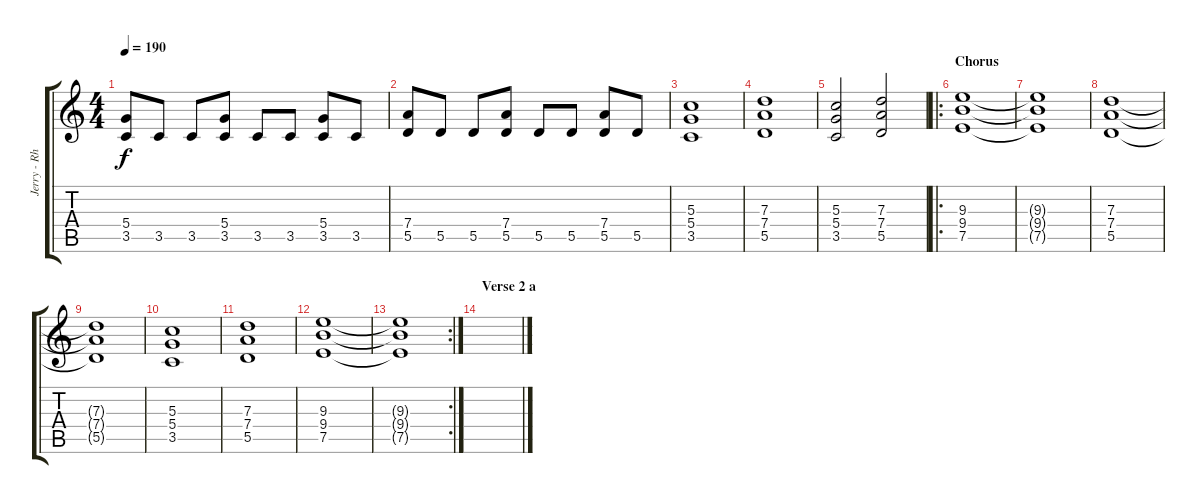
\track ("Jerry - Rhythm" "Jerry - Rh") {instrument distortionguitar}
\staff {score tabs}
\tuning (E4 B3 G3 D3 A2 E2) {hide}
\ts (4 4)
\tempo 190
\clef g2
\ks c
(5.4 3.5).8{dy f} 3.5.8 3.5.8 (5.4 3.5).8 3.5.8 3.5.8 (5.4 3.5).8 3.5.8 |
(7.4 5.5).8 5.5.8 5.5.8 (7.4 5.5).8 5.5.8 5.5.8 (7.4 5.5).8 5.5.8 |
(5.3 5.4 3.5).1 |
(7.3 7.4 5.5).1 |
(5.3 5.4 3.5).2 (7.3 7.4 5.5).2 |
\ro
\section ("" "Chorus")
(9.3 9.4 7.5).1 |
(9.3{t} 9.4{t} 7.5{t}).1 |
(7.3 7.4 5.5).1 |
(7.3{t} 7.4{t} 5.5{t}).1 |
(5.3 5.4 3.5).1 |
(7.3 7.4 5.5).1 |
(9.3 9.4 7.5).1 |
\rc 2
(9.3{t} 9.4{t} 7.5{t}).1 |
\section ("" "Verse 2 a")
